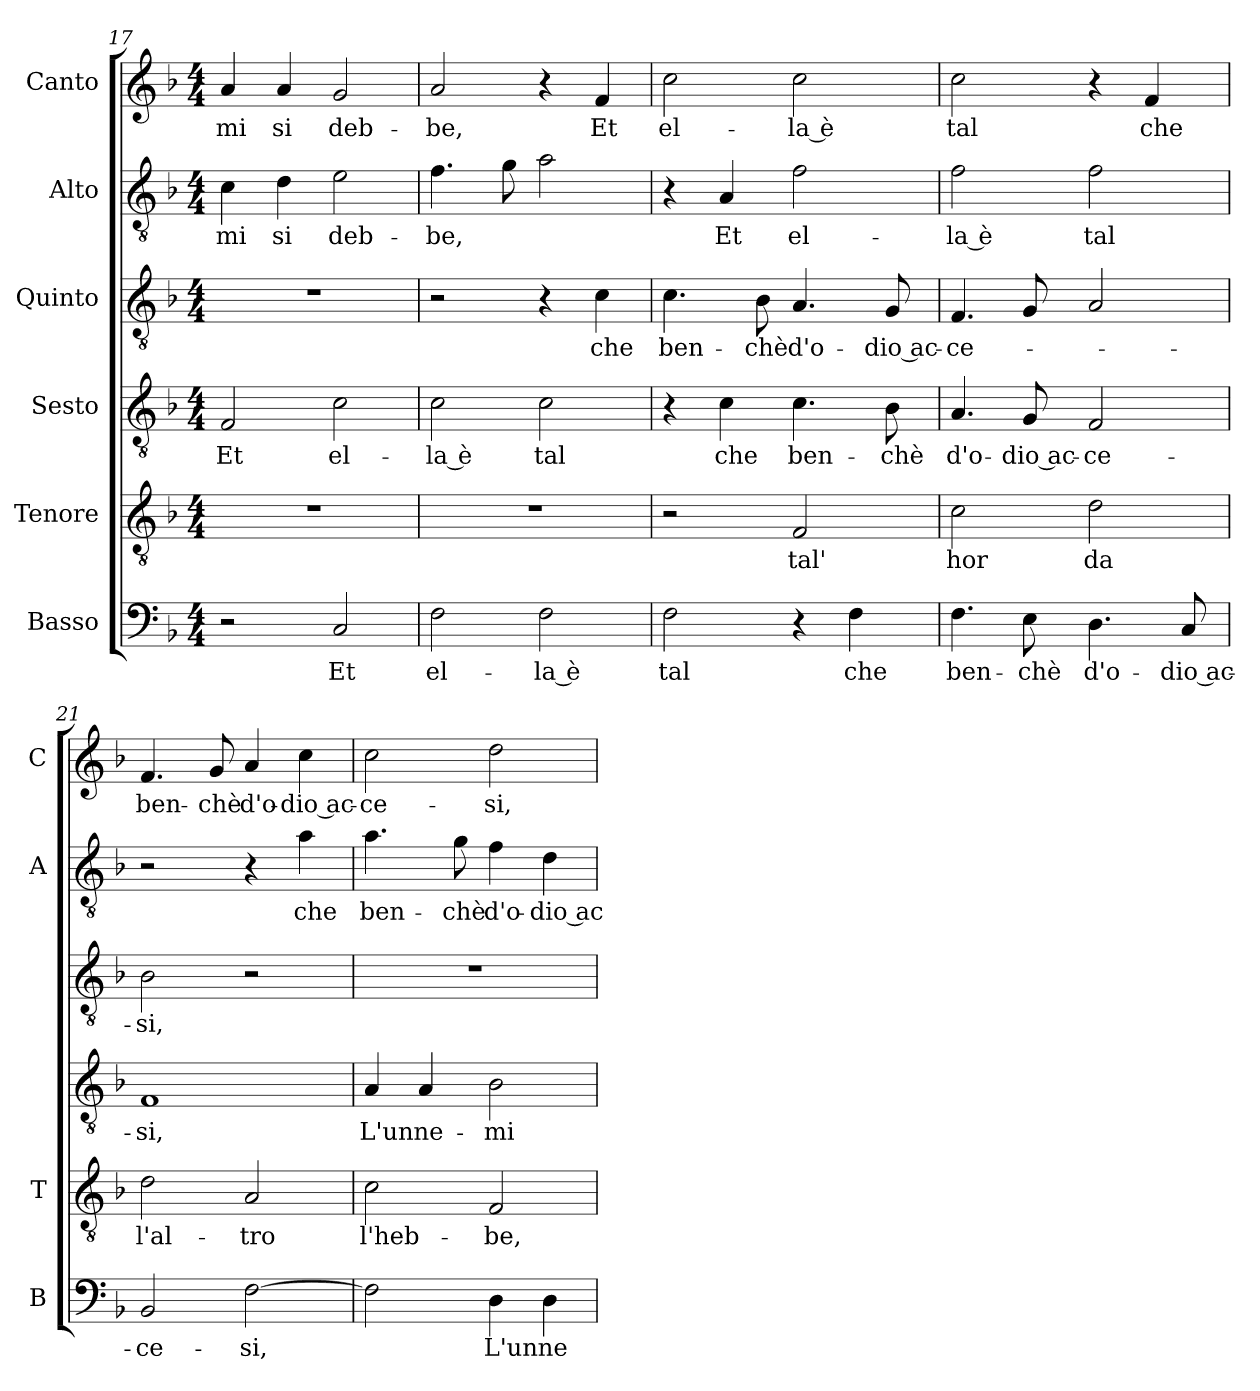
**kern	**text	**kern	**text	**kern	**text	**kern	**text	**kern	**text	**kern	**text
*part6	*part6	*part5	*part5	*part4	*part4	*part3	*part3	*part2	*part2	*part1	*part1
*staff6	*staff6	*staff5	*staff5	*staff4	*staff4	*staff3	*staff3	*staff2	*staff2	*staff1	*staff1
*I"Basso	*	*I"Tenore	*	*I"Sesto	*	*I"Quinto	*	*I"Alto	*	*I"Canto	*
*I'B	*	*I'T	*	*	*	*	*	*I'A	*	*I'C	*
*clefF4	*	*clefGv2	*	*clefGv2	*	*clefGv2	*	*clefGv2	*	*clefG2	*
*k[b-]	*	*k[b-]	*	*k[b-]	*	*k[b-]	*	*k[b-]	*	*k[b-]	*
*F:	*	*F:	*	*F:	*	*F:	*	*F:	*	*F:	*
*M4/4	*	*M4/4	*	*M4/4	*	*M4/4	*	*M4/4	*	*M4/4	*
=17	=17	=17	=17	=17	=17	=17	=17	=17	=17	=17	=17
!	!	!	!	!	!LO:LY:b	!	!	!	!	!	!
!	!	!	!	!	!	!	!	!	!LO:LY:b	!	!
!	!	!	!	!	!	!	!	!	!	!	!LO:LY:b
2r	.	1r	.	2F/	Et	1r	.	4c\	mi	4a/	mi
!	!	!	!	!	!	!	!	!	!LO:LY:b	!	!
!	!	!	!	!	!	!	!	!	!	!	!LO:LY:b
.	.	.	.	.	.	.	.	4d\	si	4a/	si
!	!LO:LY:b	!	!	!	!	!	!	!	!	!	!
!	!	!	!	!	!LO:LY:b	!	!	!	!	!	!
!	!	!	!	!	!	!	!	!	!LO:LY:b	!	!
!	!	!	!	!	!	!	!	!	!	!	!LO:LY:b
2C/	Et	.	.	2c\	el-	.	.	2e\	deb-	2g/	deb-
=18	=18	=18	=18	=18	=18	=18	=18	=18	=18	=18	=18
!	!LO:LY:b	!	!	!	!	!	!	!	!	!	!
!	!	!	!	!	!LO:LY:b	!	!	!	!	!	!
!	!	!	!	!	!	!	!	!	!LO:LY:b	!	!
!	!	!	!	!	!	!	!	!	!	!	!LO:LY:b
2F\	el-	1r	.	2c\	-la è	2r	.	4.f\	-be,	2a/	-be,
.	.	.	.	.	.	.	.	8g\	.	.	.
!	!LO:LY:b	!	!	!	!	!	!	!	!	!	!
!	!	!	!	!	!LO:LY:b	!	!	!	!	!	!
2F\	-la è	.	.	2c\	tal	4r	.	2a\	.	4r	.
!	!	!	!	!	!	!	!LO:LY:b	!	!	!	!
!	!	!	!	!	!	!	!	!	!	!	!LO:LY:b
.	.	.	.	.	.	4c\	che	.	.	4f/	Et
=19	=19	=19	=19	=19	=19	=19	=19	=19	=19	=19	=19
!	!LO:LY:b	!	!	!	!	!	!	!	!	!	!
!	!	!	!	!	!	!	!LO:LY:b	!	!	!	!
!	!	!	!	!	!	!	!	!	!	!	!LO:LY:b
2F\	tal	2r	.	4r	.	4.c\	ben-	4r	.	2cc\	el-
!	!	!	!	!	!LO:LY:b	!	!	!	!	!	!
!	!	!	!	!	!	!	!	!	!LO:LY:b	!	!
.	.	.	.	4c\	che	.	.	4A/	Et	.	.
!	!	!	!	!	!	!	!LO:LY:b	!	!	!	!
.	.	.	.	.	.	8B-\	-chè	.	.	.	.
!	!	!	!LO:LY:b	!	!	!	!	!	!	!	!
!	!	!	!	!	!LO:LY:b	!	!	!	!	!	!
!	!	!	!	!	!	!	!LO:LY:b	!	!	!	!
!	!	!	!	!	!	!	!	!	!LO:LY:b	!	!
!	!	!	!	!	!	!	!	!	!	!	!LO:LY:b
4r	.	2F/	tal'	4.c\	ben-	4.A/	d'o-	2f\	el-	2cc\	-la è
!	!LO:LY:b	!	!	!	!	!	!	!	!	!	!
4F\	che	.	.	.	.	.	.	.	.	.	.
!	!	!	!	!	!LO:LY:b	!	!	!	!	!	!
!	!	!	!	!	!	!	!LO:LY:b	!	!	!	!
.	.	.	.	8B-\	-chè	8G/	-dio ac-	.	.	.	.
=20	=20	=20	=20	=20	=20	=20	=20	=20	=20	=20	=20
!	!LO:LY:b	!	!	!	!	!	!	!	!	!	!
!	!	!	!LO:LY:b	!	!	!	!	!	!	!	!
!	!	!	!	!	!LO:LY:b	!	!	!	!	!	!
!	!	!	!	!	!	!	!LO:LY:b	!	!	!	!
!	!	!	!	!	!	!	!	!	!LO:LY:b	!	!
!	!	!	!	!	!	!	!	!	!	!	!LO:LY:b
4.F\	ben-	2c\	hor	4.A/	d'o-	4.F/	-ce-	2f\	-la è	2cc\	tal
!	!LO:LY:b	!	!	!	!	!	!	!	!	!	!
!	!	!	!	!	!LO:LY:b	!	!	!	!	!	!
8E\	-chè	.	.	8G/	-dio ac-	8G/	.	.	.	.	.
!	!LO:LY:b	!	!	!	!	!	!	!	!	!	!
!	!	!	!LO:LY:b	!	!	!	!	!	!	!	!
!	!	!	!	!	!LO:LY:b	!	!	!	!	!	!
!	!	!	!	!	!	!	!	!	!LO:LY:b	!	!
4.D\	d'o-	2d\	da	2F/	-ce-	2A/	.	2f\	tal	4r	.
!	!	!	!	!	!	!	!	!	!	!	!LO:LY:b
.	.	.	.	.	.	.	.	.	.	4f/	che
!	!LO:LY:b	!	!	!	!	!	!	!	!	!	!
8C/	-dio ac-	.	.	.	.	.	.	.	.	.	.
=21	=21	=21	=21	=21	=21	=21	=21	=21	=21	=21	=21
!	!LO:LY:b	!	!	!	!	!	!	!	!	!	!
!	!	!	!LO:LY:b	!	!	!	!	!	!	!	!
!	!	!	!	!	!LO:LY:b	!	!	!	!	!	!
!	!	!	!	!	!	!	!LO:LY:b	!	!	!	!
!	!	!	!	!	!	!	!	!	!	!	!LO:LY:b
2BB-/	-ce-	2d\	l'al-	1F	-si,	2B-\	-si,	2r	.	4.f/	ben-
!	!	!	!	!	!	!	!	!	!	!	!LO:LY:b
.	.	.	.	.	.	.	.	.	.	8g/	-chè
!	!LO:LY:b	!	!	!	!	!	!	!	!	!	!
!	!	!	!LO:LY:b	!	!	!	!	!	!	!	!
!	!	!	!	!	!	!	!	!	!	!	!LO:LY:b
[2F\	-si,	2A/	-tro	.	.	2r	.	4r	.	4a/	d'o-
!	!	!	!	!	!	!	!	!	!LO:LY:b	!	!
!	!	!	!	!	!	!	!	!	!	!	!LO:LY:b
.	.	.	.	.	.	.	.	4a\	che	4cc\	-dio ac-
=22	=22	=22	=22	=22	=22	=22	=22	=22	=22	=22	=22
!	!	!	!LO:LY:b	!	!	!	!	!	!	!	!
!	!	!	!	!	!LO:LY:b	!	!	!	!	!	!
!	!	!	!	!	!	!	!	!	!LO:LY:b	!	!
!	!	!	!	!	!	!	!	!	!	!	!LO:LY:b
2F\]	.	2c\	l'heb-	4A/	L'un	1r	.	4.a\	ben-	2cc\	-ce-
!	!	!	!	!	!LO:LY:b	!	!	!	!	!	!
.	.	.	.	4A/	ne-	.	.	.	.	.	.
!	!	!	!	!	!	!	!	!	!LO:LY:b	!	!
.	.	.	.	.	.	.	.	8g\	-chè	.	.
!	!LO:LY:b	!	!	!	!	!	!	!	!	!	!
!	!	!	!LO:LY:b	!	!	!	!	!	!	!	!
!	!	!	!	!	!LO:LY:b	!	!	!	!	!	!
!	!	!	!	!	!	!	!	!	!LO:LY:b	!	!
!	!	!	!	!	!	!	!	!	!	!	!LO:LY:b
4D\	L'un	2F/	-be,	2B-\	-mi-	.	.	4f\	d'o-	2dd\	-si,
!	!LO:LY:b	!	!	!	!	!	!	!	!	!	!
!	!	!	!	!	!	!	!	!	!LO:LY:b	!	!
4D\	ne-	.	.	.	.	.	.	4d\	-dio ac-	.	.
=	=	=	=	=	=	=	=	=	=	=	=
*-	*-	*-	*-	*-	*-	*-	*-	*-	*-	*-	*-
